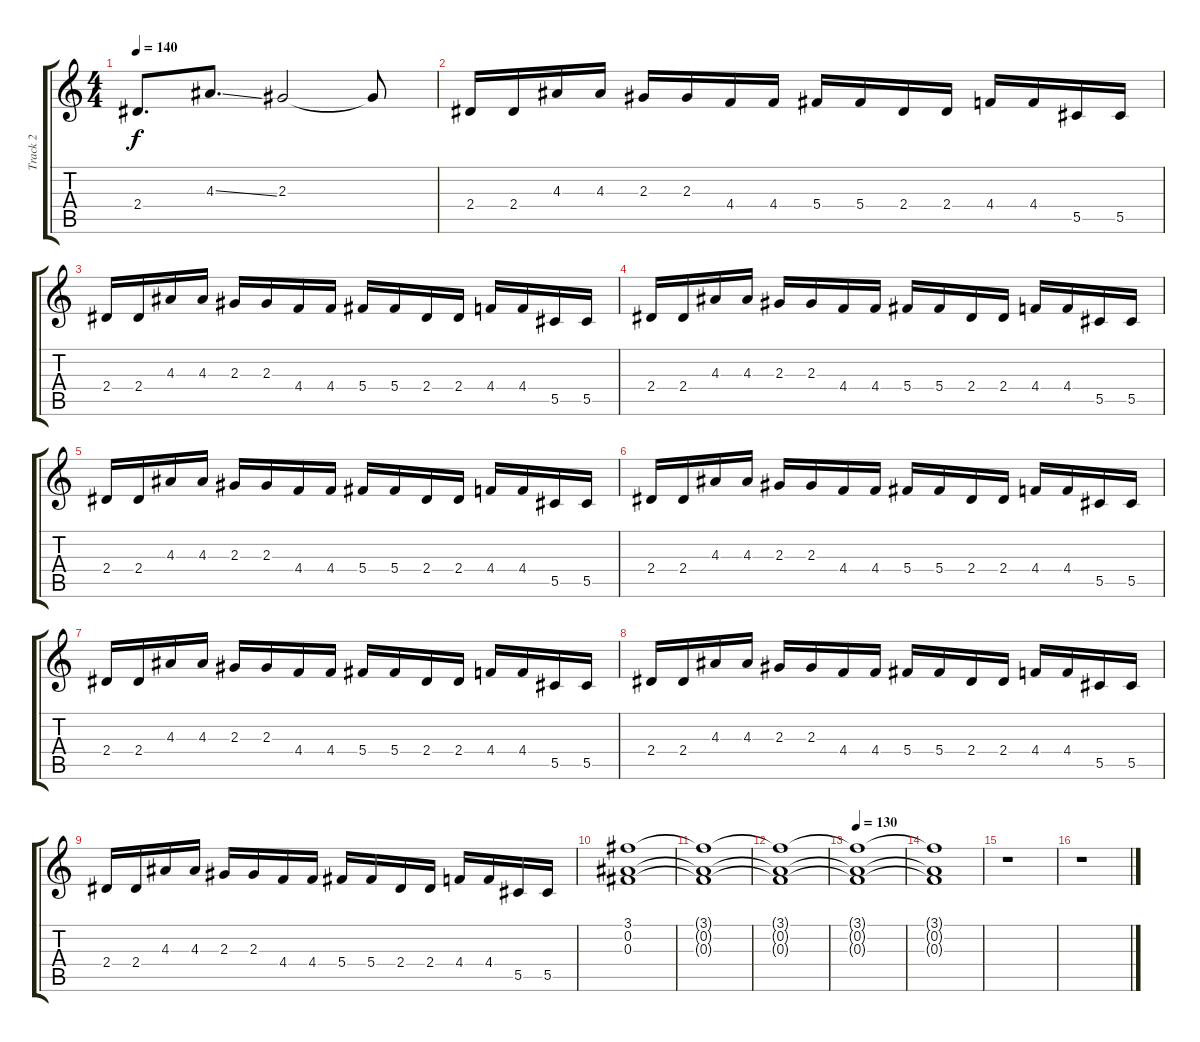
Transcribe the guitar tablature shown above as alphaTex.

\track ("Track 2" "Track 2") {instrument overdrivenguitar}
\staff {score tabs}
\tuning (Eb4 Bb3 Gb3 Db3 Ab2 Eb2) {hide}
\ts (4 4)
\tempo 140
\clef g2
\ks c
2.4.8{d dy f} 4.3{ss}.8{d} 2.3.2 2.3{t}.8 |
2.4.16 2.4.16 4.3.16 4.3.16 2.3.16 2.3.16 4.4.16 4.4.16 5.4.16 5.4.16 2.4.16 2.4.16 4.4.16 4.4.16 5.5.16 5.5.16 |
2.4.16 2.4.16 4.3.16 4.3.16 2.3.16 2.3.16 4.4.16 4.4.16 5.4.16 5.4.16 2.4.16 2.4.16 4.4.16 4.4.16 5.5.16 5.5.16 |
2.4.16 2.4.16 4.3.16 4.3.16 2.3.16 2.3.16 4.4.16 4.4.16 5.4.16 5.4.16 2.4.16 2.4.16 4.4.16 4.4.16 5.5.16 5.5.16 |
2.4.16 2.4.16 4.3.16 4.3.16 2.3.16 2.3.16 4.4.16 4.4.16 5.4.16 5.4.16 2.4.16 2.4.16 4.4.16 4.4.16 5.5.16 5.5.16 |
2.4.16 2.4.16 4.3.16 4.3.16 2.3.16 2.3.16 4.4.16 4.4.16 5.4.16 5.4.16 2.4.16 2.4.16 4.4.16 4.4.16 5.5.16 5.5.16 |
2.4.16 2.4.16 4.3.16 4.3.16 2.3.16 2.3.16 4.4.16 4.4.16 5.4.16 5.4.16 2.4.16 2.4.16 4.4.16 4.4.16 5.5.16 5.5.16 |
2.4.16 2.4.16 4.3.16 4.3.16 2.3.16 2.3.16 4.4.16 4.4.16 5.4.16 5.4.16 2.4.16 2.4.16 4.4.16 4.4.16 5.5.16 5.5.16 |
2.4.16 2.4.16 4.3.16 4.3.16 2.3.16 2.3.16 4.4.16 4.4.16 5.4.16 5.4.16 2.4.16 2.4.16 4.4.16 4.4.16 5.5.16 5.5.16 |
(3.1 0.2 0.3).1 |
(3.1{t} 0.2{t} 0.3{t}).1 |
(3.1{t} 0.2{t} 0.3{t}).1 |
\tempo 130
(3.1{t} 0.2{t} 0.3{t}).1 |
(3.1{t} 0.2{t} 0.3{t}).1 |
r.1 |
r.1
